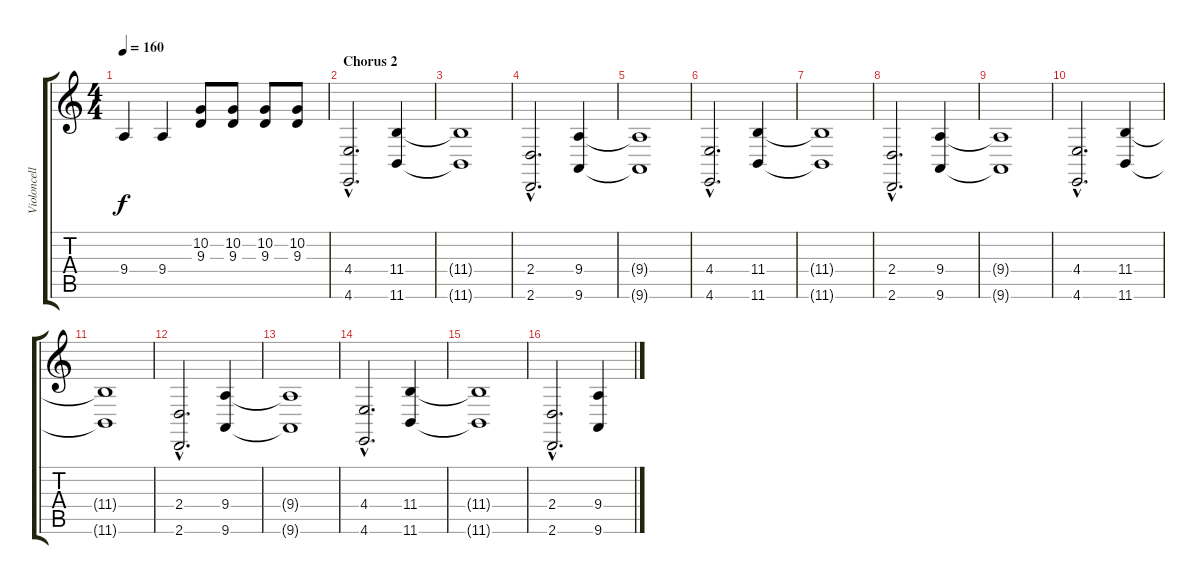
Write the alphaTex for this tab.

\track ("Violoncello" "Violoncell") {instrument cello}
\staff {score tabs}
\tuning (D4 A3 F3 C3 G2 C2) {hide}
\ts (4 4)
\tempo 160
\clef g2
\ks c
9.4{t}.4{dy f} 9.4.4 (10.2 9.3).8 (10.2 9.3).8 (10.2 9.3).8 (10.2 9.3).8 |
\section ("" "Chorus 2")
(4.4{hac} 4.6{hac}).2{d} (11.4 11.6).4 |
(11.4{t} 11.6{t}).1 |
(2.4{hac} 2.6{hac}).2{d} (9.4 9.6).4 |
(9.4{t} 9.6{t}).1 |
(4.4{hac} 4.6{hac}).2{d} (11.4 11.6).4 |
(11.4{t} 11.6{t}).1 |
(2.4{hac} 2.6{hac}).2{d} (9.4 9.6).4 |
(9.4{t} 9.6{t}).1 |
(4.4{hac} 4.6{hac}).2{d} (11.4 11.6).4 |
(11.4{t} 11.6{t}).1 |
(2.4{hac} 2.6{hac}).2{d} (9.4 9.6).4 |
(9.4{t} 9.6{t}).1 |
(4.4{hac} 4.6{hac}).2{d} (11.4 11.6).4 |
(11.4{t} 11.6{t}).1 |
(2.4{hac} 2.6{hac}).2{d} (9.4 9.6).4
